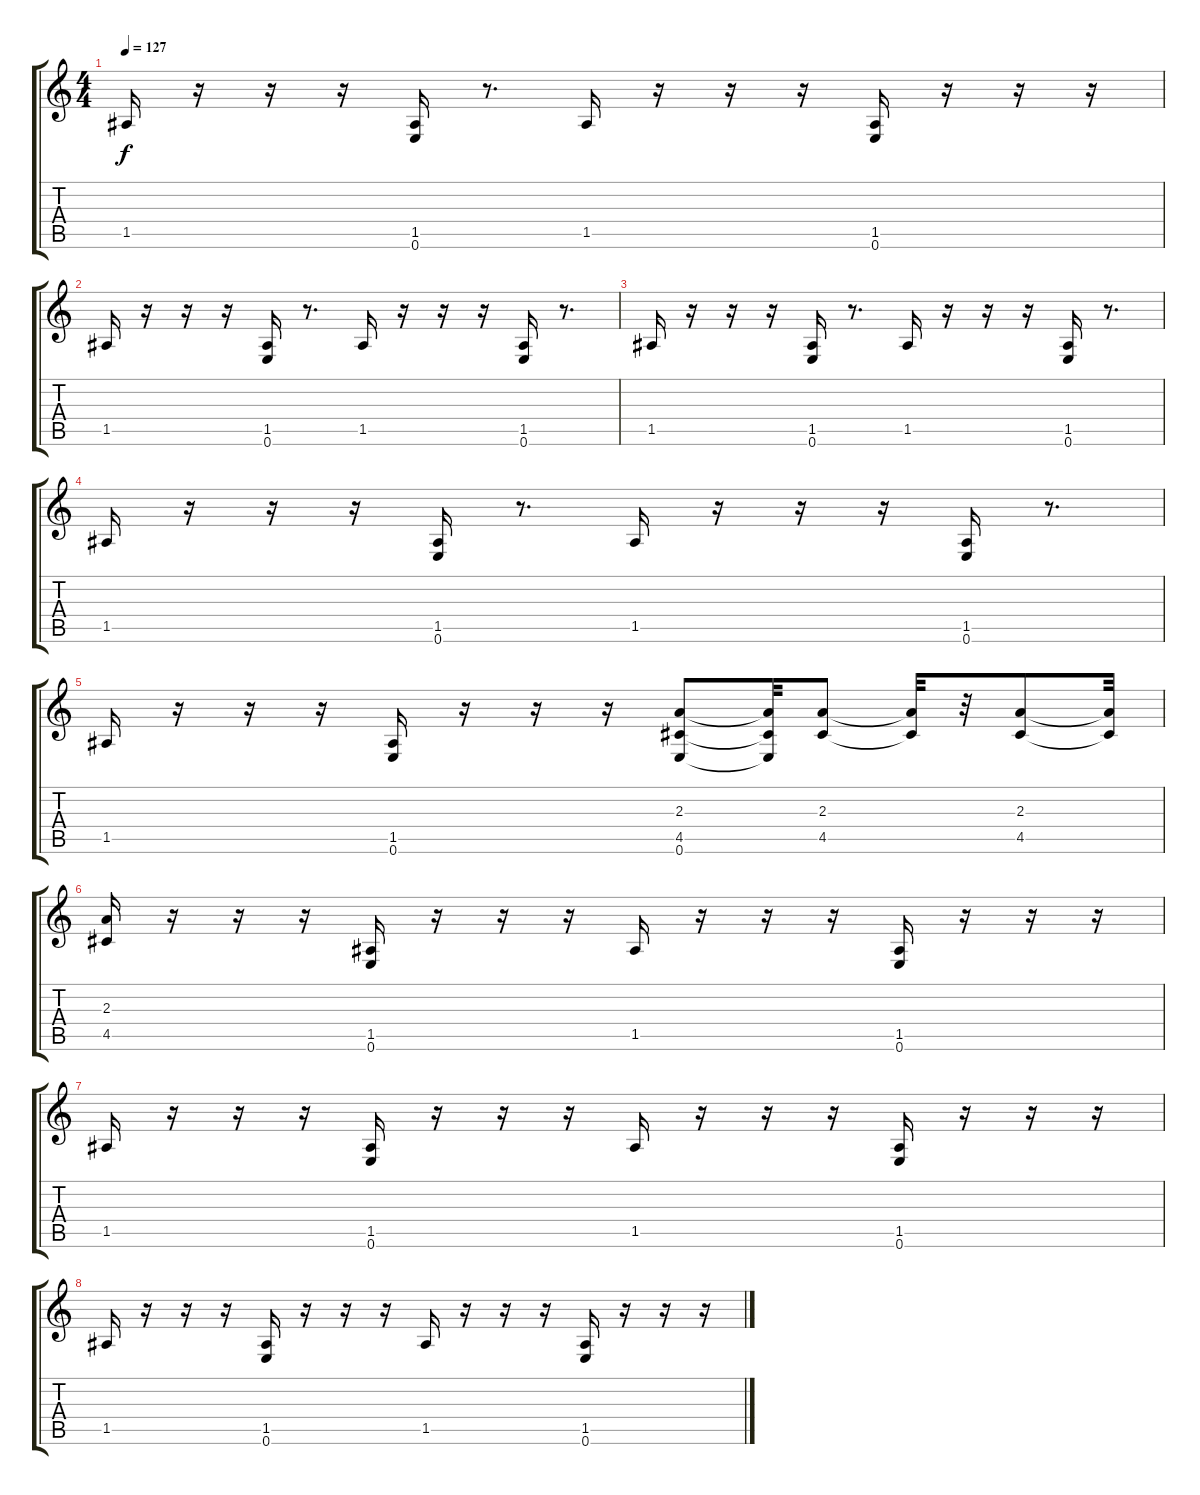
\track "" {instrument acousticguitarnylon}
\staff {score tabs}
\tuning (E4 B3 G3 D3 A2 E2) {hide}
\ts (4 4)
\tempo 127
\clef g2
\ks c
1.5.16{dy f} r.16 r.16 r.16 (1.5 0.6).16 r.8{d} 1.5.16 r.16 r.16 r.16 (1.5 0.6).16 r.16 r.16 r.16 |
1.5.16 r.16 r.16 r.16 (1.5 0.6).16 r.8{d} 1.5.16 r.16 r.16 r.16 (1.5 0.6).16 r.8{d} |
1.5.16 r.16 r.16 r.16 (1.5 0.6).16 r.8{d} 1.5.16 r.16 r.16 r.16 (1.5 0.6).16 r.8{d} |
1.5.16 r.16 r.16 r.16 (1.5 0.6).16 r.8{d} 1.5.16 r.16 r.16 r.16 (1.5 0.6).16 r.8{d} |
1.5.16 r.16 r.16 r.16 (1.5 0.6).16 r.16 r.16 r.16 (2.3 4.5 0.6).8 (2.3{t} 4.5{t} 0.6{t}).32 (2.3 4.5).8 (2.3{t} 4.5{t}).32 r.32 (2.3 4.5).8 (2.3{t} 4.5{t}).32 |
(2.3 4.5).16 r.16 r.16 r.16 (1.5 0.6).16 r.16 r.16 r.16 1.5.16 r.16 r.16 r.16 (1.5 0.6).16 r.16 r.16 r.16 |
1.5.16 r.16 r.16 r.16 (1.5 0.6).16 r.16 r.16 r.16 1.5.16 r.16 r.16 r.16 (1.5 0.6).16 r.16 r.16 r.16 |
1.5.16 r.16 r.16 r.16 (1.5 0.6).16 r.16 r.16 r.16 1.5.16 r.16 r.16 r.16 (1.5 0.6).16 r.16 r.16 r.16
